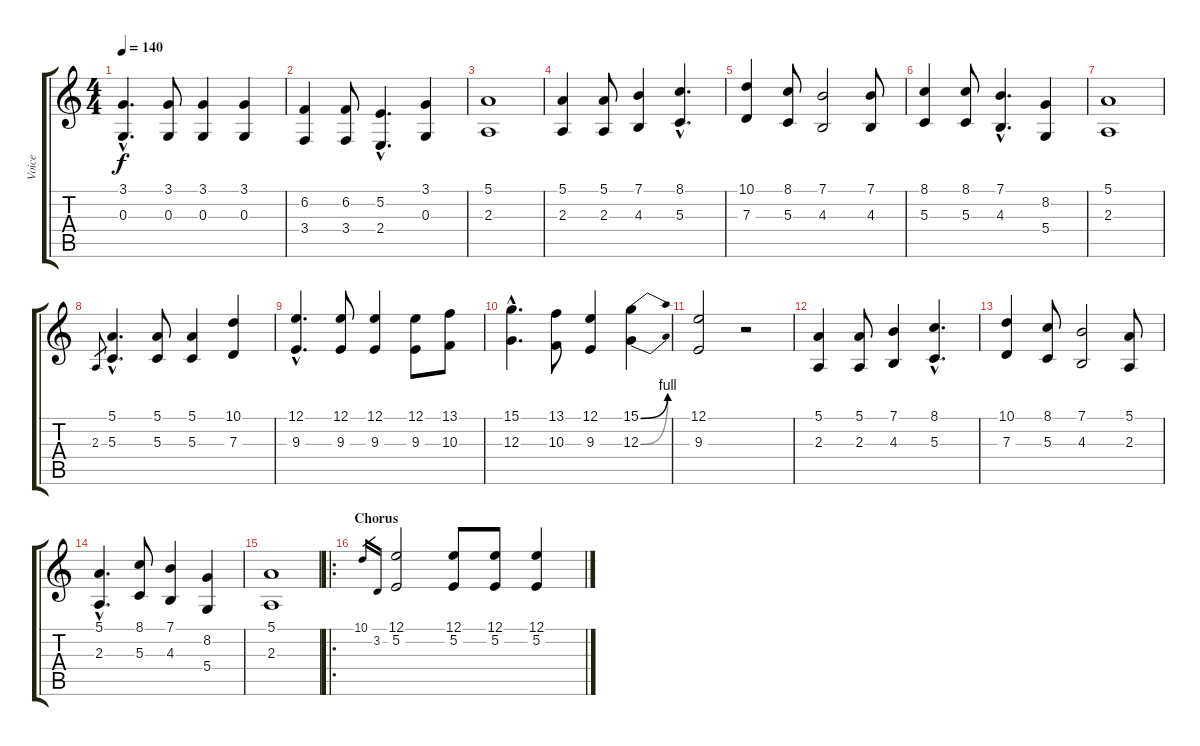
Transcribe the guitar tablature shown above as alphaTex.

\track ("Voice" "Voice") {instrument stringensemble1}
\staff {score tabs}
\tuning (E4 B3 G3 D3 A2 E2) {hide}
\ts (4 4)
\tempo 140
\clef g2
\ks c
(3.1{hac} 0.3{hac}).4{d dy f} (3.1 0.3).8 (3.1 0.3).4 (3.1 0.3).4 |
(6.2 3.4).4 (6.2 3.4).8 (5.2{hac} 2.4{hac}).4{d} (3.1 0.3).4 |
(5.1 2.3).1 |
(5.1 2.3).4 (5.1 2.3).8 (7.1 4.3).4 (8.1{hac} 5.3{hac}).4{d} |
(10.1 7.3).4 (8.1 5.3).8 (7.1 4.3).2 (7.1 4.3).8 |
(8.1 5.3).4 (8.1 5.3).8 (7.1{hac} 4.3{hac}).4{d} (8.2 5.4).4 |
(5.1 2.3).1 |
2.3.8{gr} (5.1{hac} 5.3{hac}).4{d} (5.1 5.3).8 (5.1 5.3).4 (10.1 7.3).4 |
(12.1{hac} 9.3{hac}).4{d} (12.1 9.3).8 (12.1 9.3).4 (12.1 9.3).8 (13.1 10.3).8 |
(15.1{hac} 12.3{hac}).4{d} (13.1 10.3).8 (12.1 9.3).4 (15.1{be (bend 0 0 60 4)} 12.3{be (bend 0 0 60 4)}).4 |
(12.1 9.3).2 r.2 |
(5.1 2.3).4 (5.1 2.3).8 (7.1 4.3).4 (8.1{hac} 5.3{hac}).4{d} |
(10.1 7.3).4 (8.1 5.3).8 (7.1 4.3).2 (5.1 2.3).8 |
(5.1{hac} 2.3{hac}).4{d} (8.1 5.3).8 (7.1 4.3).4 (8.2 5.4).4 |
(5.1 2.3).1 |
\ro
\section ("" "Chorus")
10.1.16{gr} 3.2.16{gr} (12.1 5.2).2 (12.1 5.2).8 (12.1 5.2).8 (12.1 5.2).4
